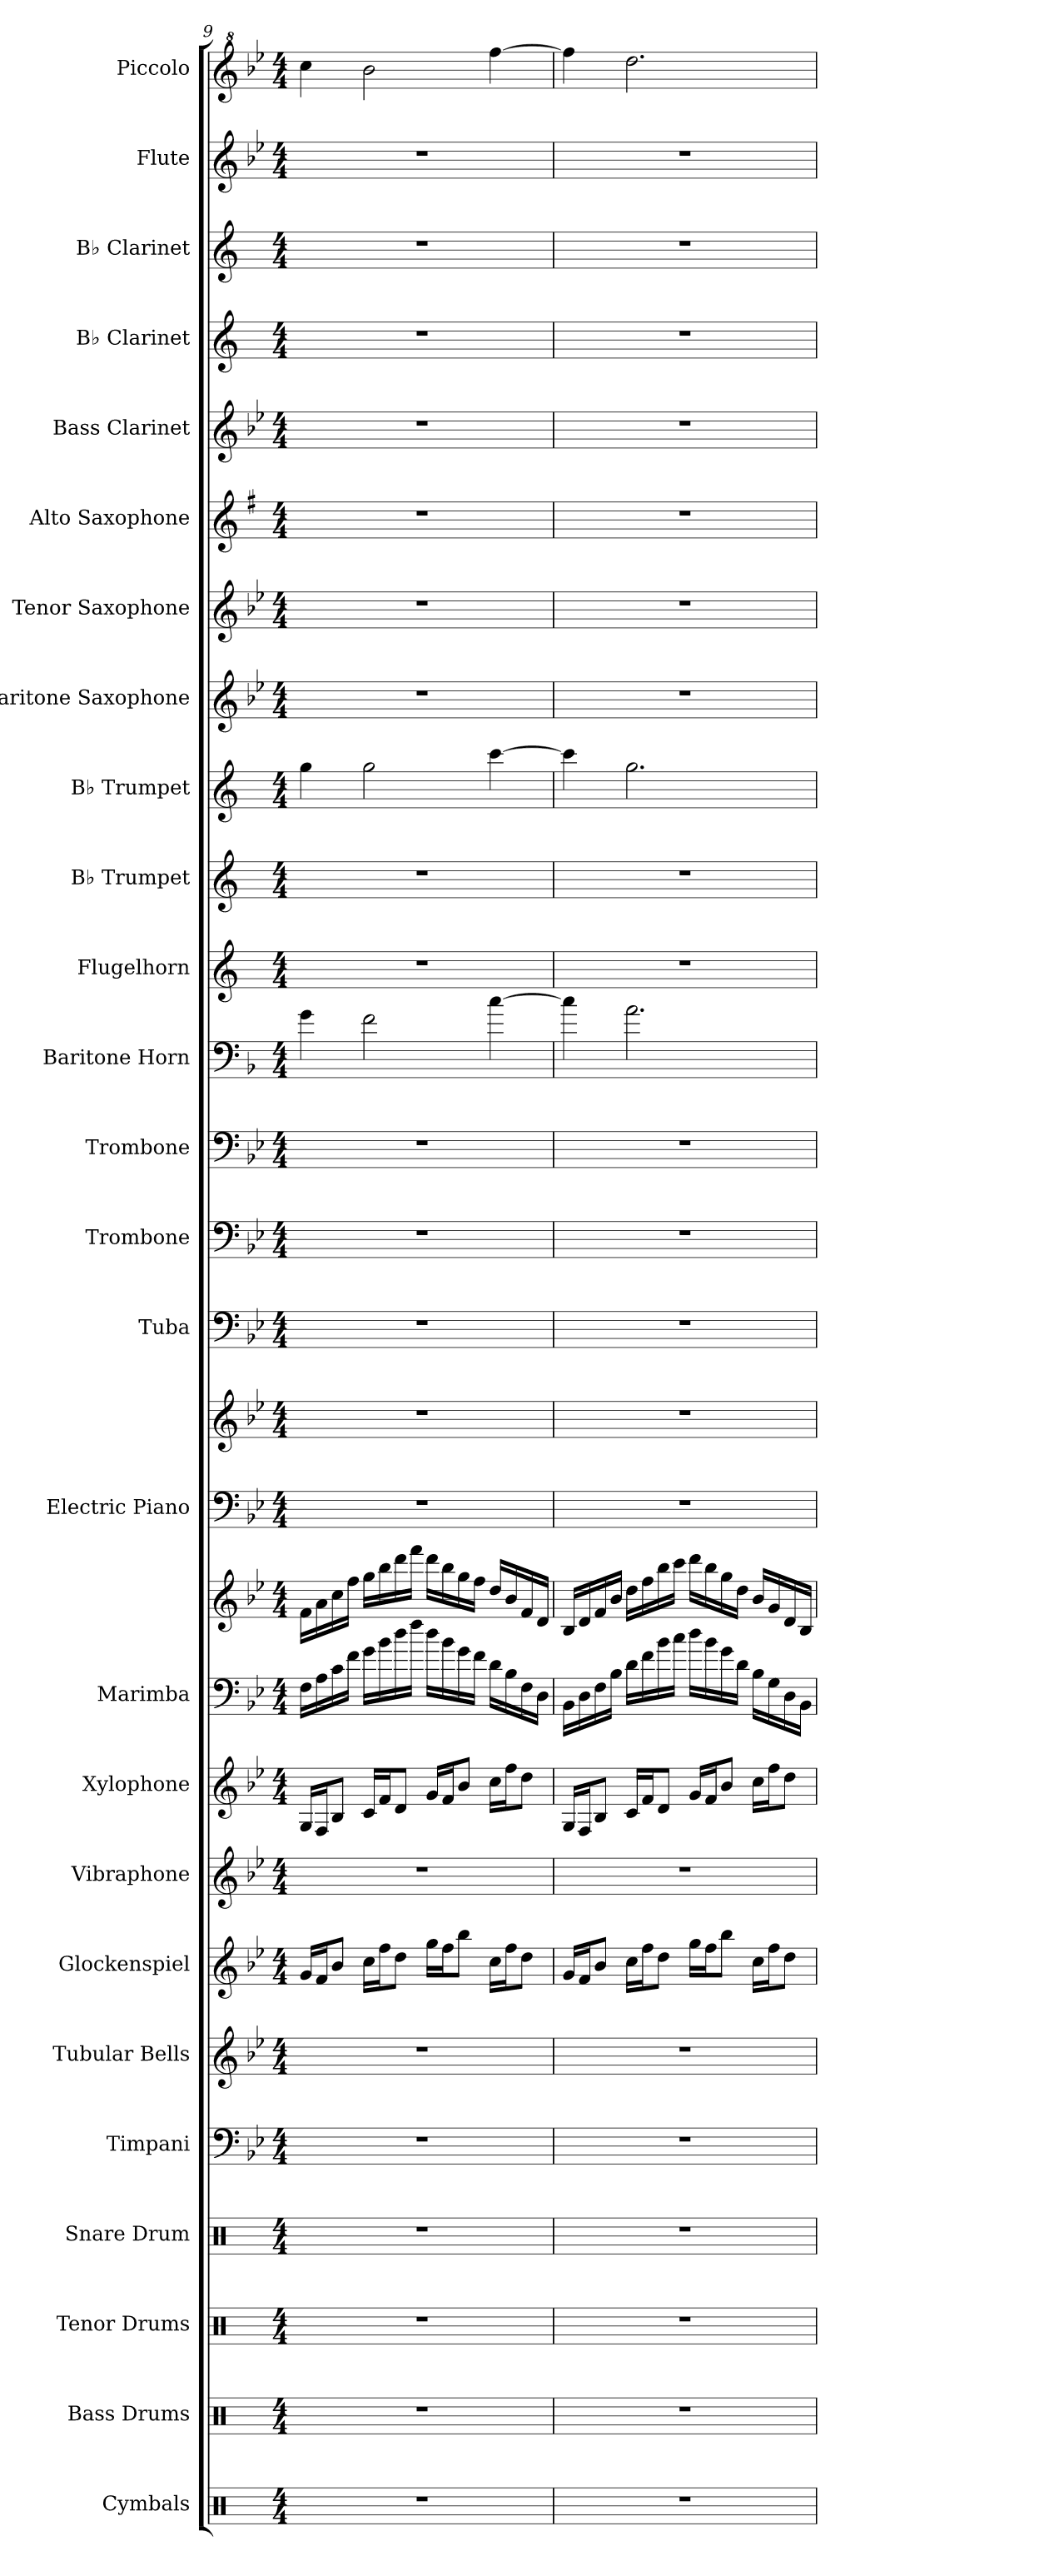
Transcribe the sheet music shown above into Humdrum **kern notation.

**kern	**kern	**kern	**kern	**kern	**kern	**kern	**kern	**kern	**kern	**kern	**kern	**kern	**kern	**kern	**kern	**kern	**kern	**kern	**kern	**kern	**kern	**kern	**kern	**kern	**kern	**kern	**kern
*part26	*part25	*part24	*part23	*part22	*part21	*part20	*part19	*part18	*part17	*part17	*part16	*part16	*part15	*part14	*part13	*part12	*part11	*part10	*part9	*part8	*part7	*part6	*part5	*part4	*part3	*part2	*part1
*staff28	*staff27	*staff26	*staff25	*staff24	*staff23	*staff22	*staff21	*staff20	*staff19	*staff18	*staff17	*staff16	*staff15	*staff14	*staff13	*staff12	*staff11	*staff10	*staff9	*staff8	*staff7	*staff6	*staff5	*staff4	*staff3	*staff2	*staff1
*I"Cymbals	*I"Bass Drums	*I"Tenor Drums	*I"Snare Drum	*I"Timpani	*I"Tubular Bells	*I"Glockenspiel	*I"Vibraphone	*I"Xylophone	*I"Marimba	*	*I"Electric Piano	*	*I"Tuba	*I"Trombone	*I"Trombone	*I"Baritone Horn	*I"Flugelhorn	*I"B♭ Trumpet	*I"B♭ Trumpet	*I"Baritone Saxophone	*I"Tenor Saxophone	*I"Alto Saxophone	*I"Bass Clarinet	*I"B♭ Clarinet	*I"B♭ Clarinet	*I"Flute	*I"Piccolo
*I'Cy	*I'BD	*I'TD	*I'SD	*I'Timp.	*I'Tu. Be.	*I'Glk.	*I'Vib.	*I'Xyl.	*I'Mrm.	*	*I'El. Pno.	*	*I'Tba.	*I'Tbn.	*I'Tbn.	*I'Bar. Hn.	*I'Flghn.	*I'B♭ Tpt.	*I'B♭ Tpt.	*I'Bar. Sax.	*I'T. Sax.	*I'A. Sax.	*I'B. Cl.	*I'B♭ Cl.	*I'B♭ Cl.	*I'Fl.	*I'Picc.
*clefX	*clefX	*clefX	*clefX	*clefF4	*clefG2	*clefG2	*clefG2	*clefG2	*clefF4	*clefG2	*clefF4	*clefG2	*clefF4	*clefF4	*clefF4	*clefF4	*clefG2	*clefG2	*clefG2	*clefG2	*clefG2	*clefG2	*clefG2	*clefG2	*clefG2	*clefG2	*clefG^2
*	*	*	*	*	*	*ITrd-14c-24	*	*ITrd-7c-12	*	*	*	*	*	*	*	*ITrd4c7	*ITrd1c2	*ITrd1c2	*ITrd1c2	*ITrd12c21	*ITrd8c14	*ITrd5c9	*ITrd8c14	*ITrd1c2	*ITrd1c2	*	*ITrd-7c-12
*k[]	*k[]	*k[]	*k[]	*k[b-e-]	*k[b-e-]	*k[b-e-]	*k[b-e-]	*k[b-e-]	*k[b-e-]	*k[b-e-]	*k[b-e-]	*k[b-e-]	*k[b-e-]	*k[b-e-]	*k[b-e-]	*k[b-e-]	*k[b-e-]	*k[b-e-]	*k[b-e-]	*k[b-e-]	*k[b-e-]	*k[b-e-]	*k[b-e-]	*k[b-e-]	*k[b-e-]	*k[b-e-]	*k[b-e-]
*M4/4	*M4/4	*M4/4	*M4/4	*M4/4	*M4/4	*M4/4	*M4/4	*M4/4	*M4/4	*M4/4	*M4/4	*M4/4	*M4/4	*M4/4	*M4/4	*M4/4	*M4/4	*M4/4	*M4/4	*M4/4	*M4/4	*M4/4	*M4/4	*M4/4	*M4/4	*M4/4	*M4/4
=9	=9	=9	=9	=9	=9	=9	=9	=9	=9	=9	=9	=9	=9	=9	=9	=9	=9	=9	=9	=9	=9	=9	=9	=9	=9	=9	=9
1r	1r	1r	1r	1r	1r	16ggg/LL	1r	16g/LL	16F\LL	16f\LL	1r	1r	1r	1r	1r	4c\	1r	1r	4ff\	1r	1r	1r	1r	1r	1r	1r	4cccc\
.	.	.	.	.	.	16fff/J	.	16f/J	16A\	16a\	.	.	.	.	.	.	.	.	.	.	.	.	.	.	.	.	.
.	.	.	.	.	.	8bbb-/J	.	8b-/J	16c\	16cc\	.	.	.	.	.	.	.	.	.	.	.	.	.	.	.	.	.
.	.	.	.	.	.	.	.	.	16f\JJ	16ff\JJ	.	.	.	.	.	.	.	.	.	.	.	.	.	.	.	.	.
.	.	.	.	.	.	16cccc\LL	.	16cc/LL	16g\LL	16gg\LL	.	.	.	.	.	2B-\	.	.	2ff\	.	.	.	.	.	.	.	2bbb-\
.	.	.	.	.	.	16ffff\J	.	16ff/J	16b-\	16bb-\	.	.	.	.	.	.	.	.	.	.	.	.	.	.	.	.	.
.	.	.	.	.	.	8dddd\J	.	8dd/J	16dd\	16ddd\	.	.	.	.	.	.	.	.	.	.	.	.	.	.	.	.	.
.	.	.	.	.	.	.	.	.	16ff\JJ	16fff\JJ	.	.	.	.	.	.	.	.	.	.	.	.	.	.	.	.	.
.	.	.	.	.	.	16gggg\LL	.	16gg/LL	16dd\LL	16ddd\LL	.	.	.	.	.	.	.	.	.	.	.	.	.	.	.	.	.
.	.	.	.	.	.	16ffff\J	.	16ff/J	16b-\	16bb-\	.	.	.	.	.	.	.	.	.	.	.	.	.	.	.	.	.
.	.	.	.	.	.	8bbbb-\J	.	8bb-/J	16g\	16gg\	.	.	.	.	.	.	.	.	.	.	.	.	.	.	.	.	.
.	.	.	.	.	.	.	.	.	16f\JJ	16ff\JJ	.	.	.	.	.	.	.	.	.	.	.	.	.	.	.	.	.
.	.	.	.	.	.	16cccc\LL	.	16ccc\LL	16d\LL	16dd/LL	.	.	.	.	.	[4f\	.	.	[4bb-\	.	.	.	.	.	.	.	[4ffff\
.	.	.	.	.	.	16ffff\J	.	16fff\J	16B-\	16b-/	.	.	.	.	.	.	.	.	.	.	.	.	.	.	.	.	.
.	.	.	.	.	.	8dddd\J	.	8ddd\J	16F\	16f/	.	.	.	.	.	.	.	.	.	.	.	.	.	.	.	.	.
.	.	.	.	.	.	.	.	.	16D\JJ	16d/JJ	.	.	.	.	.	.	.	.	.	.	.	.	.	.	.	.	.
=10	=10	=10	=10	=10	=10	=10	=10	=10	=10	=10	=10	=10	=10	=10	=10	=10	=10	=10	=10	=10	=10	=10	=10	=10	=10	=10	=10
1r	1r	1r	1r	1r	1r	16ggg/LL	1r	16g/LL	16BB-\LL	16B-/LL	1r	1r	1r	1r	1r	4f\]	1r	1r	4bb-\]	1r	1r	1r	1r	1r	1r	1r	4ffff\]
.	.	.	.	.	.	16fff/J	.	16f/J	16D\	16d/	.	.	.	.	.	.	.	.	.	.	.	.	.	.	.	.	.
.	.	.	.	.	.	8bbb-/J	.	8b-/J	16F\	16f/	.	.	.	.	.	.	.	.	.	.	.	.	.	.	.	.	.
.	.	.	.	.	.	.	.	.	16B-\JJ	16b-/JJ	.	.	.	.	.	.	.	.	.	.	.	.	.	.	.	.	.
.	.	.	.	.	.	16cccc\LL	.	16cc/LL	16d\LL	16dd\LL	.	.	.	.	.	2.d\	.	.	2.ff\	.	.	.	.	.	.	.	2.dddd\
.	.	.	.	.	.	16ffff\J	.	16ff/J	16f\	16ff\	.	.	.	.	.	.	.	.	.	.	.	.	.	.	.	.	.
.	.	.	.	.	.	8dddd\J	.	8dd/J	16b-\	16bb-\	.	.	.	.	.	.	.	.	.	.	.	.	.	.	.	.	.
.	.	.	.	.	.	.	.	.	16cc\JJ	16ccc\JJ	.	.	.	.	.	.	.	.	.	.	.	.	.	.	.	.	.
.	.	.	.	.	.	16gggg\LL	.	16gg/LL	16dd\LL	16ddd\LL	.	.	.	.	.	.	.	.	.	.	.	.	.	.	.	.	.
.	.	.	.	.	.	16ffff\J	.	16ff/J	16b-\	16bb-\	.	.	.	.	.	.	.	.	.	.	.	.	.	.	.	.	.
.	.	.	.	.	.	8bbbb-\J	.	8bb-/J	16g\	16gg\	.	.	.	.	.	.	.	.	.	.	.	.	.	.	.	.	.
.	.	.	.	.	.	.	.	.	16d\JJ	16dd\JJ	.	.	.	.	.	.	.	.	.	.	.	.	.	.	.	.	.
.	.	.	.	.	.	16cccc\LL	.	16ccc\LL	16B-\LL	16b-/LL	.	.	.	.	.	.	.	.	.	.	.	.	.	.	.	.	.
.	.	.	.	.	.	16ffff\J	.	16fff\J	16G\	16g/	.	.	.	.	.	.	.	.	.	.	.	.	.	.	.	.	.
.	.	.	.	.	.	8dddd\J	.	8ddd\J	16D\	16d/	.	.	.	.	.	.	.	.	.	.	.	.	.	.	.	.	.
.	.	.	.	.	.	.	.	.	16BB-\JJ	16B-/JJ	.	.	.	.	.	.	.	.	.	.	.	.	.	.	.	.	.
=	=	=	=	=	=	=	=	=	=	=	=	=	=	=	=	=	=	=	=	=	=	=	=	=	=	=	=
*-	*-	*-	*-	*-	*-	*-	*-	*-	*-	*-	*-	*-	*-	*-	*-	*-	*-	*-	*-	*-	*-	*-	*-	*-	*-	*-	*-
